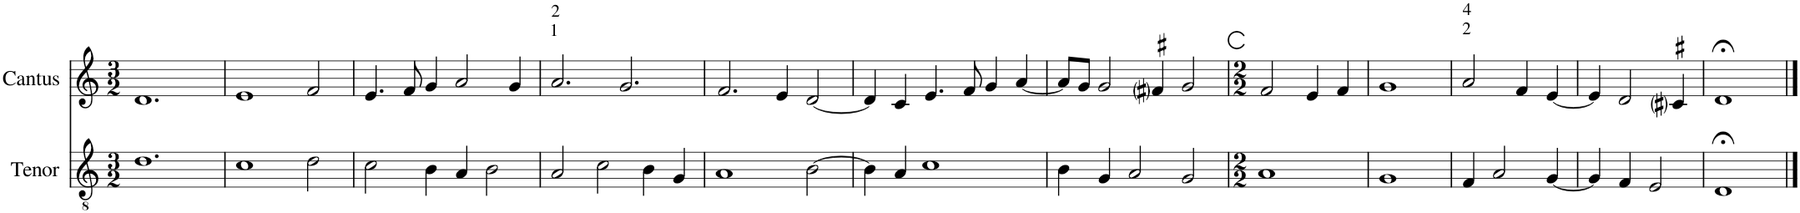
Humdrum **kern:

**kern	**kern
*part2	*part1
*staff2	*staff1
*I"Tenor	*I"Cantus
*I'T.	*I'C.
*clefGv2	*clefG2
*k[]	*k[]
*M3/2	*M3/2
=1	=1
1.d	1.d
=2	=2
1c	1e
2d\	2f/
=3	=3
2c\	4.e/
.	8f/
4B\	4g/
4A/	2a/
2B\	.
.	4g/
=4	=4
!	!LO:TX:a:t=2
!	!LO:TX:a:t=1
2A/	2.a/
2c\	.
.	2.g/
4B\	.
4G/	.
=5	=5
1A	2.f/
.	4e/
[2B\	[2d/
=6	=6
4B\]	4d/]
4A/	4c/
1c	4.e/
.	8f/
.	4g/
.	[4a/
=7	=7
4B\	8a/L]
.	8g/J
4G/	2g/
2A/	.
.	4f#i/
2G/	2g/
=8	=8
*M2/2	*M2/2
1A	2f/
.	4e/
.	4f/
=9	=9
1G	1g
=10	=10
!	!LO:TX:a:t=4
!	!LO:TX:a:t=2
4F/	2a/
2A/	.
.	4f/
[4G/	[4e/
=11	=11
4G/]	4e/]
4F/	2d/
2E/	.
.	4c#i/
=12	=12
1D;<	1d;<
==	==
*-	*-
